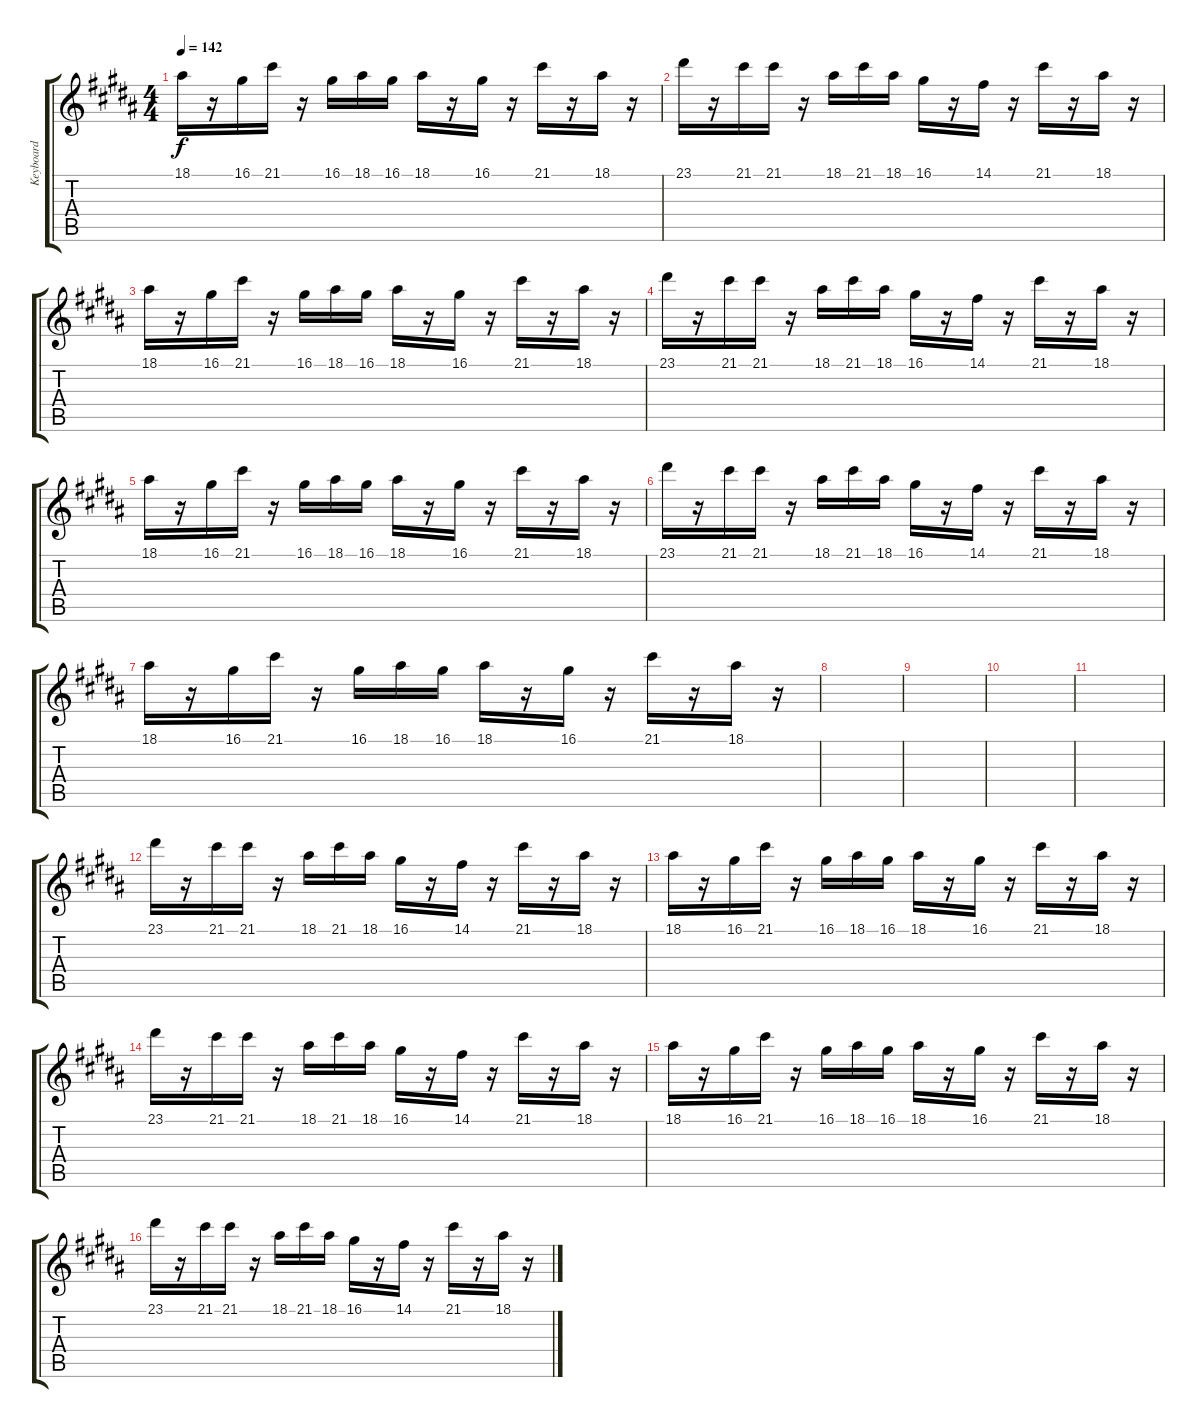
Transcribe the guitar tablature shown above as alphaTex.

\track ("Keyboard" "Keyboard") {instrument lead2sawtooth}
\staff {score tabs}
\tuning (E4 B3 G3 D3 A2 E2) {hide}
\ts (4 4)
\tempo 142
\clef g2
\ks b
18.1.16{dy f} r.16 16.1.16 21.1.16 r.16 16.1.16 18.1.16 16.1.16 18.1.16 r.16 16.1.16 r.16 21.1.16 r.16 18.1.16 r.16 |
23.1.16 r.16 21.1.16 21.1.16 r.16 18.1.16 21.1.16 18.1.16 16.1.16 r.16 14.1.16 r.16 21.1.16 r.16 18.1.16 r.16 |
18.1.16 r.16 16.1.16 21.1.16 r.16 16.1.16 18.1.16 16.1.16 18.1.16 r.16 16.1.16 r.16 21.1.16 r.16 18.1.16 r.16 |
23.1.16 r.16 21.1.16 21.1.16 r.16 18.1.16 21.1.16 18.1.16 16.1.16 r.16 14.1.16 r.16 21.1.16 r.16 18.1.16 r.16 |
18.1.16 r.16 16.1.16 21.1.16 r.16 16.1.16 18.1.16 16.1.16 18.1.16 r.16 16.1.16 r.16 21.1.16 r.16 18.1.16 r.16 |
23.1.16 r.16 21.1.16 21.1.16 r.16 18.1.16 21.1.16 18.1.16 16.1.16 r.16 14.1.16 r.16 21.1.16 r.16 18.1.16 r.16 |
18.1.16 r.16 16.1.16 21.1.16 r.16 16.1.16 18.1.16 16.1.16 18.1.16 r.16 16.1.16 r.16 21.1.16 r.16 18.1.16 r.16 |
|
|
|
|
23.1.16 r.16 21.1.16 21.1.16 r.16 18.1.16 21.1.16 18.1.16 16.1.16 r.16 14.1.16 r.16 21.1.16 r.16 18.1.16 r.16 |
18.1.16 r.16 16.1.16 21.1.16 r.16 16.1.16 18.1.16 16.1.16 18.1.16 r.16 16.1.16 r.16 21.1.16 r.16 18.1.16 r.16 |
23.1.16 r.16 21.1.16 21.1.16 r.16 18.1.16 21.1.16 18.1.16 16.1.16 r.16 14.1.16 r.16 21.1.16 r.16 18.1.16 r.16 |
18.1.16 r.16 16.1.16 21.1.16 r.16 16.1.16 18.1.16 16.1.16 18.1.16 r.16 16.1.16 r.16 21.1.16 r.16 18.1.16 r.16 |
23.1.16 r.16 21.1.16 21.1.16 r.16 18.1.16 21.1.16 18.1.16 16.1.16 r.16 14.1.16 r.16 21.1.16 r.16 18.1.16 r.16
